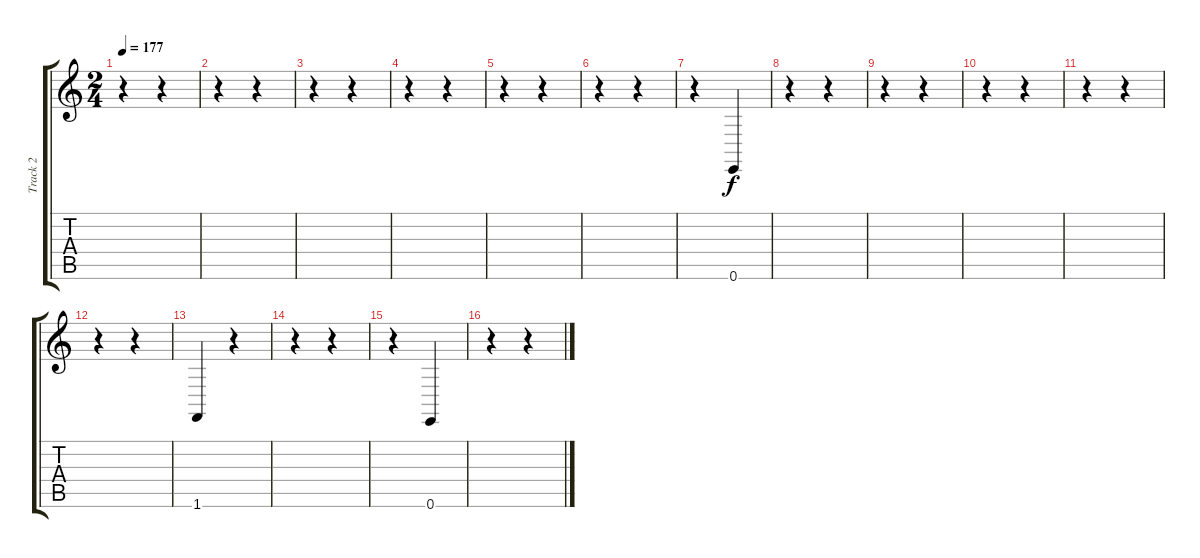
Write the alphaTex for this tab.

\track ("Track 2" "Track 2") {instrument piccolo}
\staff {score tabs}
\tuning (E4 B3 G3 D3 A2 E2) {hide}
\ts (2 4)
\tempo 177
\clef g2
\ks c
r.4{dy f} r.4 |
r.4 r.4 |
r.4 r.4 |
r.4 r.4 |
r.4 r.4 |
r.4 r.4 |
r.4 0.6.4 |
r.4 r.4 |
r.4 r.4 |
r.4 r.4 |
r.4 r.4 |
r.4 r.4 |
1.6.4 r.4 |
r.4 r.4 |
r.4 0.6.4 |
r.4 r.4
